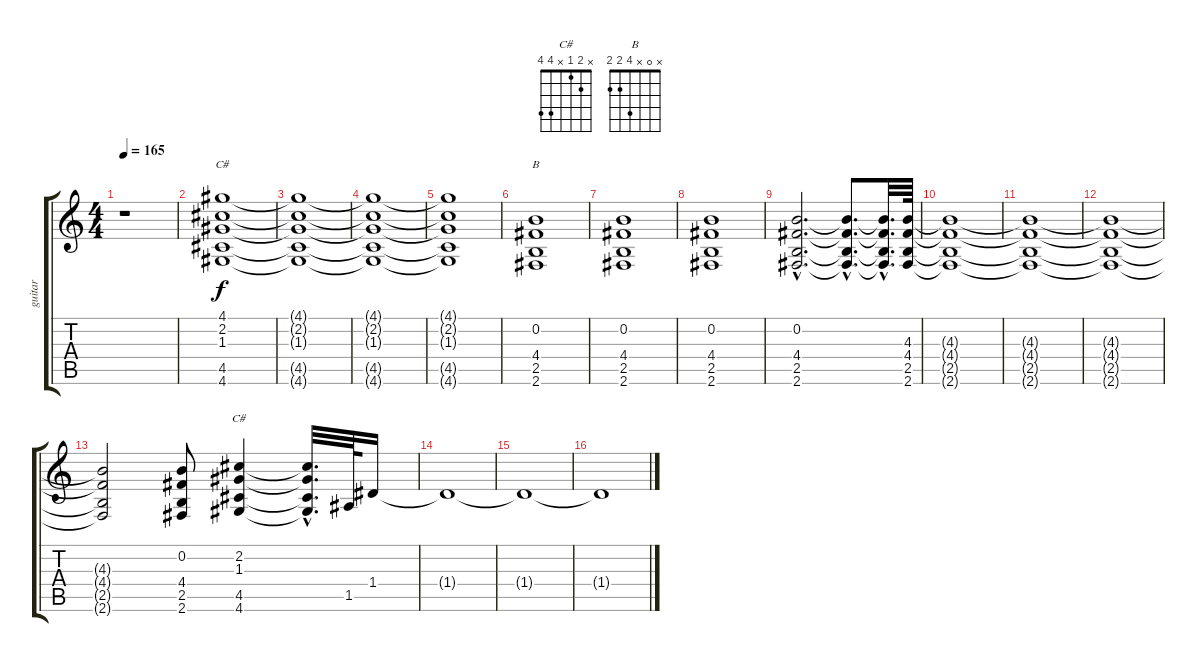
\track ("guitar" "guitar") {instrument overdrivenguitar}
\staff {score tabs}
\tuning (E4 B3 G3 D3 A2 E2) {hide}
\chord ("C#" 4 2 1 x 4 4)
\chord ("B" x 0 x 4 2 2)
\chord ("C#" x 2 1 x 4 4)
\ts (4 4)
\tempo 165
\clef g2
\ks c
r.1{dy f instrument overdrivenguitar} |
(4.1 2.2 1.3 4.5 4.6).1{ch "C#"} |
(4.1{t} 2.2{t} 1.3{t} 4.5{t} 4.6{t}).1 |
(4.1{t} 2.2{t} 1.3{t} 4.5{t} 4.6{t}).1 |
(4.1{t} 2.2{t} 1.3{t} 4.5{t} 4.6{t}).1 |
(0.2 4.4 2.5 2.6).1{ch "B"} |
(0.2 4.4 2.5 2.6).1 |
(0.2 4.4 2.5 2.6).1 |
(0.2{hac} 4.4{hac} 2.5{hac} 2.6{hac}).2{d} (0.2{hac t} 4.4{hac t} 2.5{hac t} 2.6{hac t}).8{d} (0.2{hac t} 4.4{hac t} 2.5{hac t} 2.6{hac t}).32{d} (4.3 4.4 2.5 2.6).64 |
(4.3{t} 4.4{t} 2.5{t} 2.6{t}).1 |
(4.3{t} 4.4{t} 2.5{t} 2.6{t}).1 |
(4.3{t} 4.4{t} 2.5{t} 2.6{t}).1 |
(4.3{t} 4.4{t} 2.5{t} 2.6{t}).2 (0.2 4.4 2.5 2.6).8 (2.2 1.3 4.5 4.6).4{ch "C#"} (2.2{hac t} 1.3{hac t} 4.5{hac t} 4.6{hac t}).32{d} 1.5.64 1.4.16 |
1.4{t}.1 |
1.4{t}.1 |
1.4{t}.1
